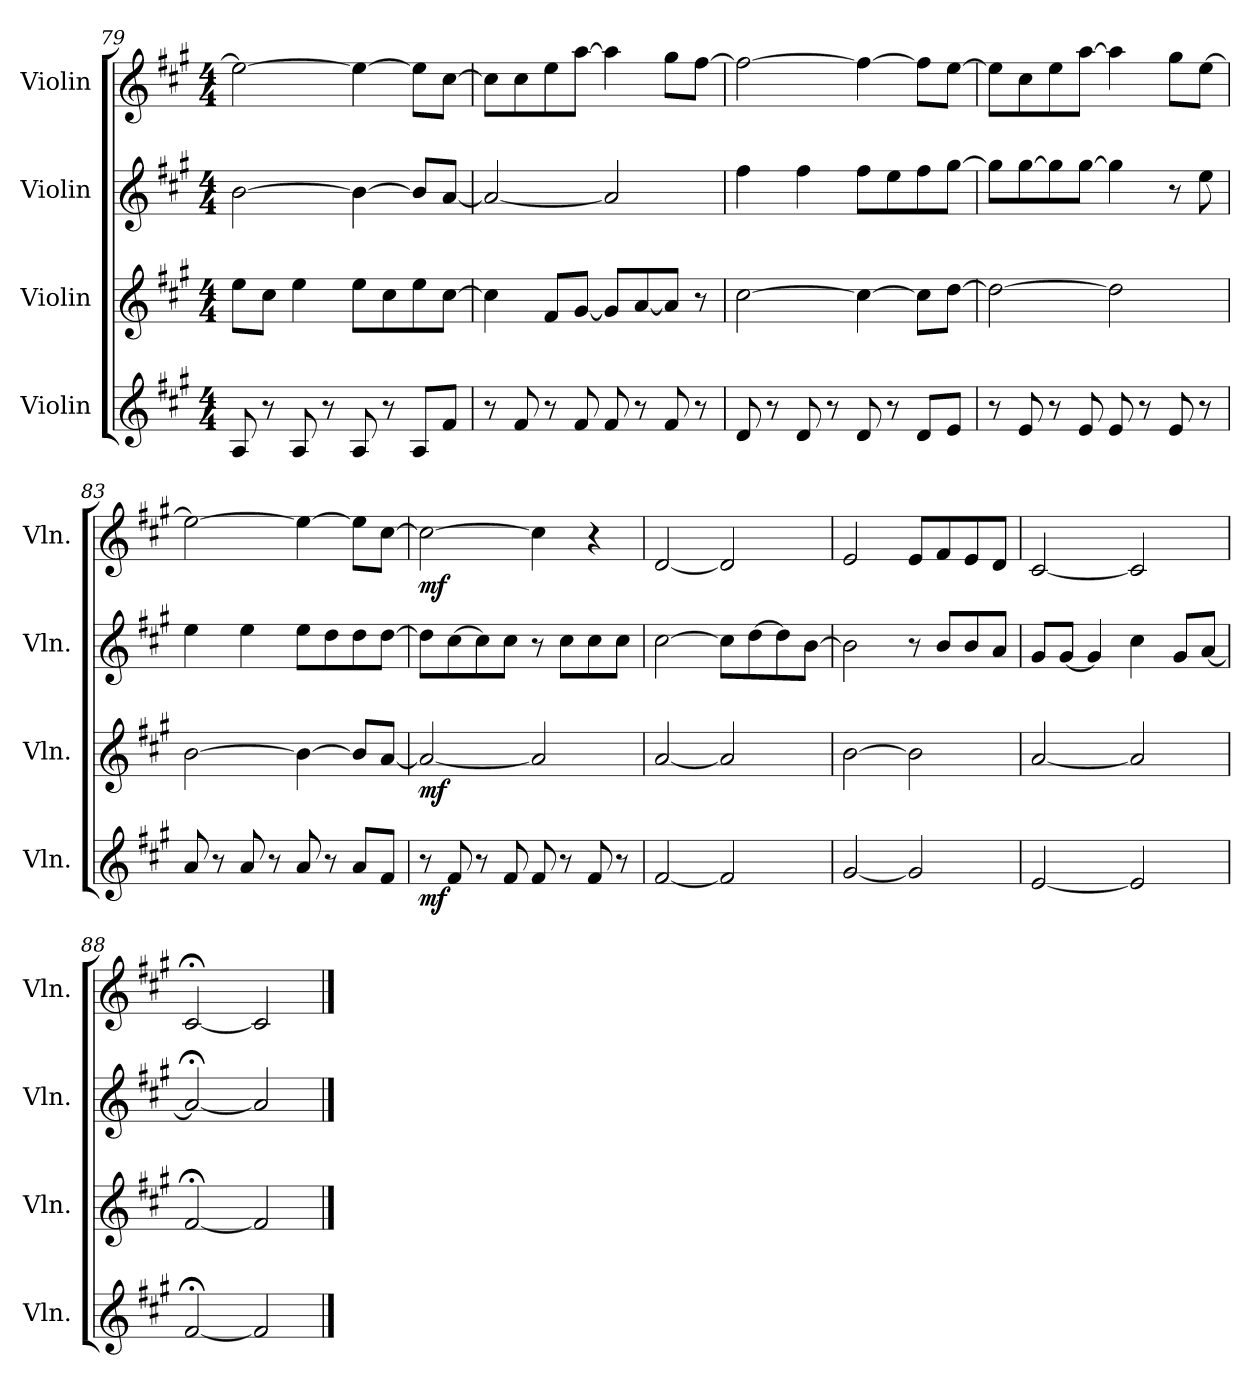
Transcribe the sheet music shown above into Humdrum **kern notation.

**kern	**dynam	**kern	**dynam	**kern	**kern	**dynam
*part4	*part4	*part3	*part3	*part2	*part1	*part1
*staff4	*staff4	*staff3	*staff3	*staff2	*staff1	*staff1
*I"Violin	*	*I"Violin	*	*I"Violin	*I"Violin	*
*I'Vln.	*	*I'Vln.	*	*I'Vln.	*I'Vln.	*
!!LO:LB:g=z
*clefG2	*	*clefG2	*	*clefG2	*clefG2	*
*k[f#c#g#]	*	*k[f#c#g#]	*	*k[f#c#g#]	*k[f#c#g#]	*
*M4/4	*	*M4/4	*	*M4/4	*M4/4	*
=79	=79	=79	=79	=79	=79	=79
8A/	.	8ee\L	.	[2b\	2ee\_	.
8r	.	8cc#\J	.	.	.	.
8A/	.	4ee\	.	.	.	.
8r	.	.	.	.	.	.
8A/	.	8ee\L	.	4b\_	4ee\_	.
8r	.	8cc#\	.	.	.	.
8A/L	.	8ee\	.	8b/L]	8ee\L]	.
8f#/J	.	[8cc#\J	.	[8a/J	[8cc#\J	.
=80	=80	=80	=80	=80	=80	=80
8r	.	4cc#\]	.	2a/_	8cc#\L]	.
8f#/	.	.	.	.	8cc#\	.
8r	.	8f#/L	.	.	8ee\	.
8f#/	.	[8g#/J	.	.	[8aa\J	.
8f#/	.	8g#/L]	.	2a/]	4aa\]	.
8r	.	[8a/	.	.	.	.
8f#/	.	8a/J]	.	.	8gg#\L	.
8r	.	8r	.	.	[8ff#\J	.
=81	=81	=81	=81	=81	=81	=81
8d/	.	[2cc#\	.	4ff#\	2ff#\_	.
8r	.	.	.	.	.	.
8d/	.	.	.	4ff#\	.	.
8r	.	.	.	.	.	.
8d/	.	4cc#\_	.	8ff#\L	4ff#\_	.
8r	.	.	.	8ee\	.	.
8d/L	.	8cc#\L]	.	8ff#\	8ff#\L]	.
8e/J	.	[8dd\J	.	[8gg#\J	[8ee\J	.
=82	=82	=82	=82	=82	=82	=82
8r	.	2dd\_	.	8gg#\L]	8ee\L]	.
8e/	.	.	.	[8gg#\	8cc#\	.
8r	.	.	.	8gg#\]	8ee\	.
8e/	.	.	.	[8gg#\J	[8aa\J	.
8e/	.	2dd\]	.	4gg#\]	4aa\]	.
8r	.	.	.	.	.	.
8e/	.	.	.	8r	8gg#\L	.
8r	.	.	.	8ee\	[8ee\J	.
!!LO:LB:g=z
=83	=83	=83	=83	=83	=83	=83
8a/	.	[2b\	.	4ee\	2ee\_	.
8r	.	.	.	.	.	.
8a/	.	.	.	4ee\	.	.
8r	.	.	.	.	.	.
8a/	.	4b\_	.	8ee\L	4ee\_	.
8r	.	.	.	8dd\	.	.
8a/L	.	8b/L]	.	8dd\	8ee\L]	.
8f#/J	.	[8a/J	.	[8dd\J	[8cc#\J	.
=84	=84	=84	=84	=84	=84	=84
!	!LO:DY:b	!	!LO:DY:b	!	!	!LO:DY:b
8r	mf	2a/_	mf	8dd\L]	2cc#\_	mf
8f#/	.	.	.	[8cc#\	.	.
8r	.	.	.	8cc#\]	.	.
8f#/	.	.	.	8cc#\J	.	.
8f#/	.	2a/]	.	8r	4cc#\]	.
8r	.	.	.	8cc#\L	.	.
8f#/	.	.	.	8cc#\	4r	.
8r	.	.	.	8cc#\J	.	.
=85	=85	=85	=85	=85	=85	=85
[2f#/	.	[2a/	.	[2cc#\	[2d/	.
2f#/]	.	2a/]	.	8cc#\L]	2d/]	.
.	.	.	.	[8dd\	.	.
.	.	.	.	8dd\]	.	.
.	.	.	.	[8b\J	.	.
=86	=86	=86	=86	=86	=86	=86
[2g#/	.	[2b\	.	2b\]	2e/	.
2g#/]	.	2b\]	.	8r	8e/L	.
.	.	.	.	8b/L	8f#/	.
.	.	.	.	8b/	8e/	.
.	.	.	.	8a/J	8d/J	.
=87	=87	=87	=87	=87	=87	=87
[2e/	.	[2a/	.	8g#/L	[2c#/	.
.	.	.	.	[8g#/J	.	.
.	.	.	.	4g#/]	.	.
2e/]	.	2a/]	.	4cc#\	2c#/]	.
.	.	.	.	8g#/L	.	.
.	.	.	.	[8a/J	.	.
!!LO:PB:g=z
=88	=88	=88	=88	=88	=88	=88
[2f#;</	.	[2f#;</	.	2a;</_	[2c#;</	.
2f#/]	.	2f#/]	.	2a/]	2c#/]	.
==	==	==	==	==	==	==
*-	*-	*-	*-	*-	*-	*-
